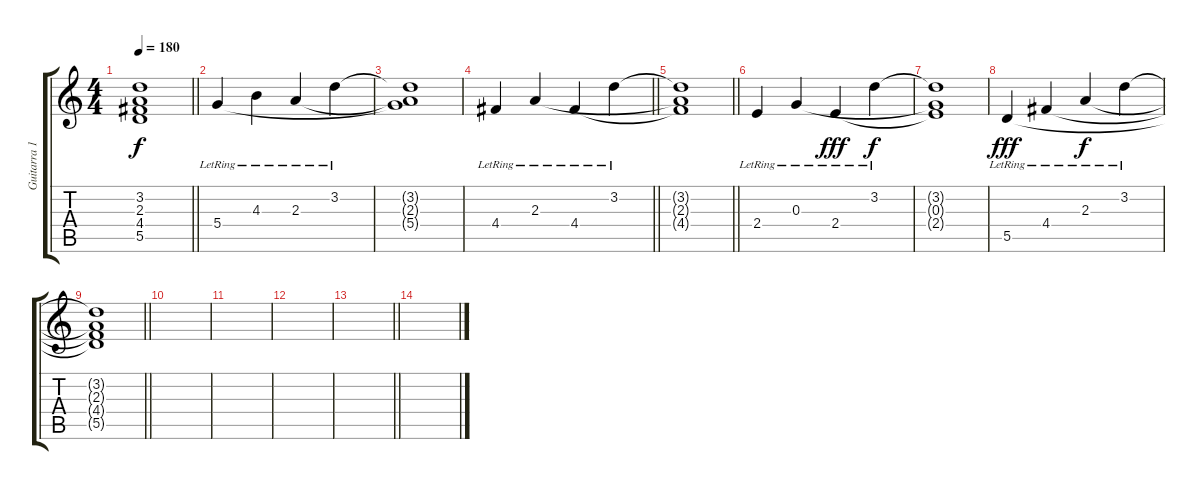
\track ("Guitarra 1" "Guitarra 1") {instrument electricguitarclean}
\staff {score tabs}
\tuning (E4 B3 G3 D3 A2 E2) {hide}
\ts (4 4)
\tempo 180
\clef g2
\barLineRight lightlight
\ks c
(3.2{t} 2.3{t} 4.4{t} 5.5{t}).1{dy f} |
5.4{lr}.4 4.3{lr}.4 2.3{lr}.4 3.2{lr}.4 |
(3.2{t} 2.3{t} 5.4{t}).1 |
\barLineRight lightlight
4.4{lr}.4 2.3{lr}.4 4.4{lr}.4 3.2{lr}.4 |
\section ("" "")
\barLineRight lightlight
(3.2{t} 2.3{t} 4.4{t}).1 |
\section ("" "")
2.4{lr}.4 0.3{lr}.4 2.4{lr}.4{dy fff} 3.2{lr}.4{dy f} |
(3.2{t} 0.3{t} 2.4{t}).1 |
5.5{lr}.4{dy fff} 4.4{lr}.4 2.3{lr}.4{dy f} 3.2{lr}.4 |
\barLineRight lightlight
(3.2{t} 2.3{t} 4.4{t} 5.5{t}).1 |
|
|
|
\barLineRight lightlight
|
\section ("" "")
